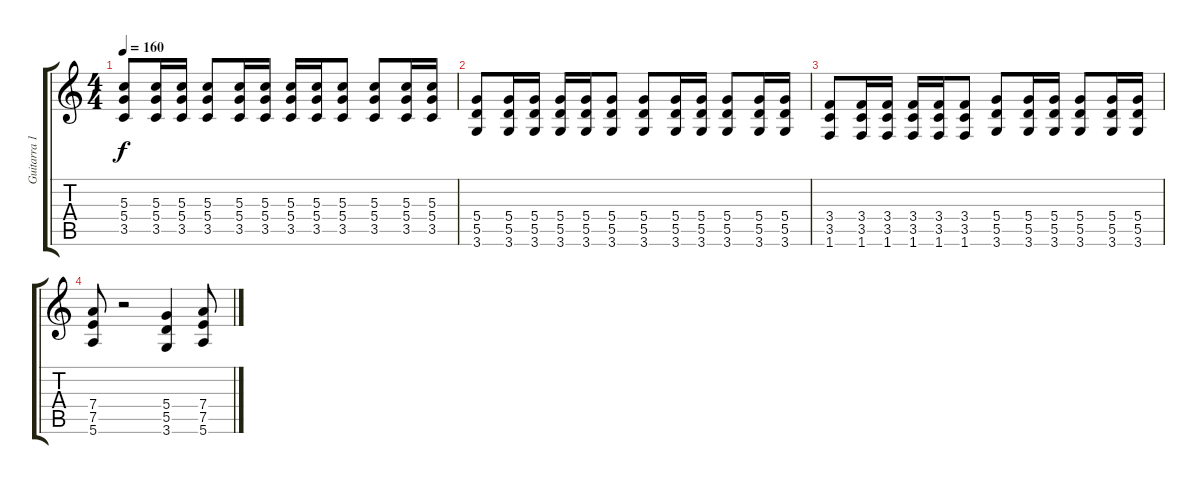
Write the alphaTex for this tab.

\track ("Guitarra 1 - Mathias" "Guitarra 1") {instrument distortionguitar}
\staff {score tabs}
\tuning (E4 B3 G3 D3 A2 E2) {hide}
\ts (4 4)
\tempo 160
\clef g2
\ks c
(5.3 5.4 3.5).8{dy f} (5.3 5.4 3.5).16 (5.3 5.4 3.5).16 (5.3 5.4 3.5).8 (5.3 5.4 3.5).16 (5.3 5.4 3.5).16 (5.3 5.4 3.5).16 (5.3 5.4 3.5).16 (5.3 5.4 3.5).8 (5.3 5.4 3.5).8 (5.3 5.4 3.5).16 (5.3 5.4 3.5).16 |
(5.4 5.5 3.6).8 (5.4 5.5 3.6).16 (5.4 5.5 3.6).16 (5.4 5.5 3.6).16 (5.4 5.5 3.6).16 (5.4 5.5 3.6).8 (5.4 5.5 3.6).8 (5.4 5.5 3.6).16 (5.4 5.5 3.6).16 (5.4 5.5 3.6).8 (5.4 5.5 3.6).16 (5.4 5.5 3.6).16 |
(3.4 3.5 1.6).8 (3.4 3.5 1.6).16 (3.4 3.5 1.6).16 (3.4 3.5 1.6).16 (3.4 3.5 1.6).16 (3.4 3.5 1.6).8 (5.4 5.5 3.6).8 (5.4 5.5 3.6).16 (5.4 5.5 3.6).16 (5.4 5.5 3.6).8 (5.4 5.5 3.6).16 (5.4 5.5 3.6).16 |
(7.4 7.5 5.6).8 r.2 (5.4 5.5 3.6).4 (7.4 7.5 5.6).8
